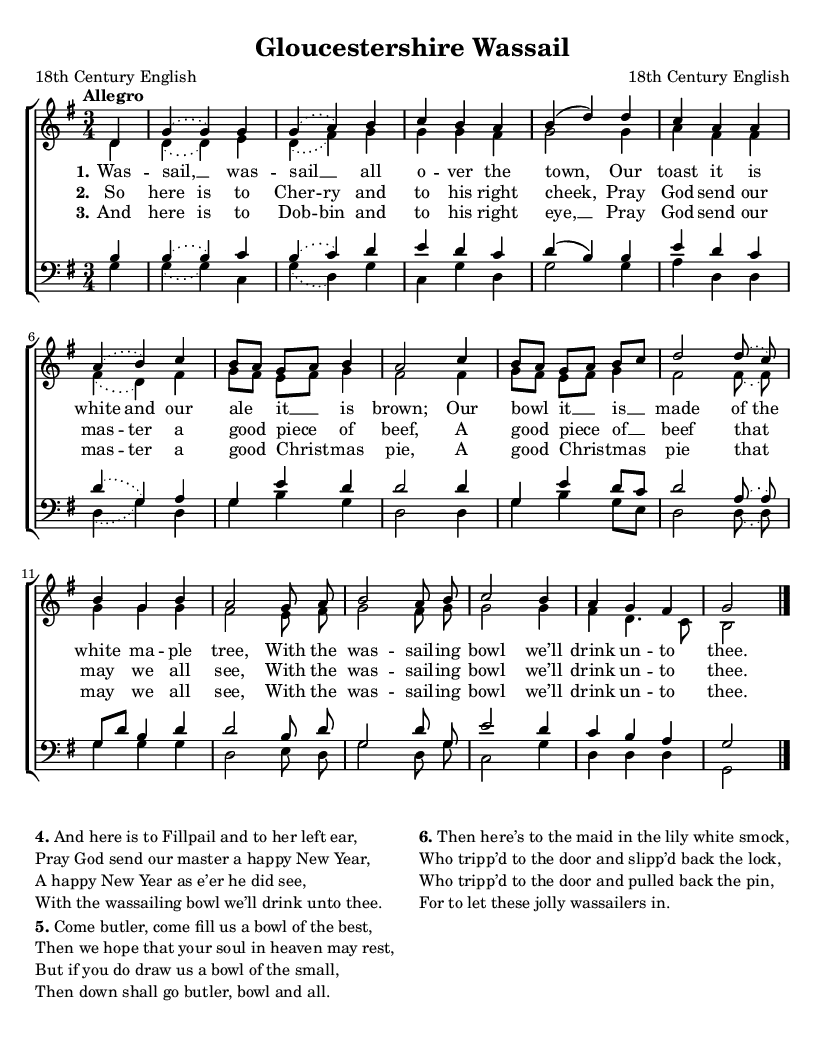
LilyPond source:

\version "2.14.2"
\include "header.ly"
\header {
  title = "Gloucestershire Wassail"
  poet = "18th Century English"
  composer = "18th Century English"
  %arranger = \markup\oldStyleNum"Arranged by BHB"
}
global = {
  \preamble
  \key g \major
  \time 3/4
  \autoBeamOff
}

sopMusic = \relative c' {
  \tempo"Allegro" 
  \partial 4 d4 |
  \slurDotted g4( g) g |
  g( a) b |
  c b a |
  \slurSolid b( d) d4 |
  
  c4 a a |
  \slurDotted a( b) c |
  \slurSolid b8[ a] g[ a] b4 |
  a2 c4 |
  
  b8[ a] g[ a] b[ c] |
  d2 \slurDotted d8\noBeam( c) |
  b4 g b |
  a2 g8\noBeam a |
  
  b2 a8\noBeam b |
  c2 b4 |
  a g fis |
  g2 \bar "|."
}
sopWords = \lyricmode {
  
}

altoMusic = \relative c' {
  d4 |
  \slurDotted d( d) e|
  d( fis) g|
  g g fis |
  g2 g4 |
  
  a4 fis fis |
  fis( d) fis |
  \slurSolid g8[ fis] e[ fis] g4 |
  fis2 fis4 |
  
  g8[ fis] e[ fis] g4 |
  fis2 \slurDotted fis8\noBeam( fis) |
  g4 g g |
  fis2 e8\noBeam fis |
  
  g2 fis8\noBeam g |
  g2 g4 |
  fis d4. c8 |
  b2
}
altoWords = \lyricmode {
  \set stanza = #"1."
  \set ignoreMelismata = ##t
  Was -- sail, __ _ was -- sail __ _ all o -- ver the town, _
  Our toast it is white and our ale _ it __ _ is brown;
  Our bowl _ it __ _ is __ _ made of the white ma -- ple tree,
  With the was -- sail -- ing bowl we’ll drink un -- to thee.
  \unset ignoreMelismata
  
  
  \set stanza = #"  4."
}
altoWordsII = {
  \set stanza = "2."
  \lyricmode {
    \set ignoreMelismata = ##t
    So here is to Cher -- ry and to his right cheek, _
    Pray God send our mas -- ter a good _ piece _ of beef,
    A good _ piece _ of __ _ beef that _ may we all see,
    With the was -- sail -- ing bowl we’ll drink un -- to thee.
  }
}
altoWordsIII = \lyricmode {
  \set stanza = #"3."
  \set ignoreMelismata = ##t
  And here is to Dob -- bin and to his right eye, __ _
  Pray God send our mas -- ter a good _ Christ -- _ mas pie,
  A good _ Christ -- _ mas _ pie that _ may we all see,
  With the was -- sail -- ing bowl we’ll drink un -- to thee.
  
  
  \set stanza = #"  6."
  \set ignoreMelismata = ##t
}

verses = \markup { \fill-line {
  \column {
  \line {\bold "4." And here is to Fillpail and to her left ear,}
  \line { Pray God send our master a happy New Year, }
  \line { A happy New Year as e’er he did see, }
  \line { With the wassailing bowl we’ll drink unto thee. }
  \vspace #0.1
  \line { \bold "5." Come butler, come fill us a bowl of the best, }
  \line { Then we hope that your soul in heaven may rest, }
  \line { But if you do draw us a bowl of the small, }
  \line { Then down shall go butler, bowl and all. }
  }
  \column {
  \line { \bold "6." Then here’s to the maid in the lily white smock, }
  \line { Who tripp’d to the door and slipp’d back the lock, }
  \line { Who tripp’d to the door and pulled back the pin, }
  \line { For to let these jolly wassailers in. }
  }}
}
altoWordsIV = \lyricmode {
}
altoWordsV = \lyricmode {
}
altoWordsVI = \lyricmode {
}
tenorMusic = \relative c' {
  b4 |
  \slurDotted b( b) c |
  b( c) d |
  e d c |
  \slurSolid d( b) b4 |
  
  \slurDotted
  e4 d c |
  d( g,) a |
  g e' d |
  d2 d4 |
  
  g, e' d8[ c] |
  d2 a8\noBeam( a) |
  g8[ d'] b4 d |
  d2 b8\noBeam d |
  
  g,2 d'8\noBeam g, |
  e'2 d4 |
  c b a |
  g2
}
tenorWords = \lyricmode {

}

bassMusic = \relative c {
  g'4 |
  \slurDotted g4( g) c, |
  g'( d) g |
  c, g' d |
  g2 g4 |
  
  a4 d, d |
  d( g) d |
  g b g |
  d2 d4 |
  
  g4 b g8[ e] |
  d2 \slurDotted d8\noBeam( d) |
  g4 g g |
  d2 e8\noBeam d |
  
  g2 d8 g |
  c,2 g'4 |
  d d d |
  g,2
}
bassWords = \lyricmode {

}

\score {
  <<
   \new ChoirStaff <<
    \new Staff = women <<
      \new Voice = "sopranos" { \voiceOne << \global \sopMusic>> }
      \new Voice = "altos" { \voiceTwo << \global \altoMusic >> }
    >>
    \new Lyrics \with { alignAboveContext = #"women" } \lyricsto "sopranos" \sopWords
    \new Lyrics = "altosVI"  \with { alignBelowContext = #"women" } \lyricsto "sopranos" \altoWordsVI
    \new Lyrics = "altosV"  \with { alignBelowContext = #"women" } \lyricsto "sopranos" \altoWordsV
    \new Lyrics = "altosIV"  \with { alignBelowContext = #"women" } \lyricsto "sopranos" \altoWordsIV
    \new Lyrics = "altosIII"  \with { alignBelowContext = #"women" } \lyricsto "sopranos" \altoWordsIII
    \new Lyrics = "altosII"  \with { alignBelowContext = #"women" } \lyricsto "sopranos" \altoWordsII
    \new Lyrics = "altos"  \with { alignBelowContext = #"women"  } \lyricsto "sopranos" \altoWords
   \new Staff = men <<
      \clef bass
      \new Voice = "tenors" { \voiceOne << \global \tenorMusic >> }
      \new Voice = "basses" { \voiceTwo << \global \bassMusic >> }
    >>
    \new Lyrics \with { alignAboveContext = #"men" } \lyricsto "tenors" \tenorWords
    \new Lyrics \with { alignBelowContext = #"men" } \lyricsto "basses" \bassWords
  >>
%    \new PianoStaff << \new Staff { \new Voice { \pianoRH } } \new Staff { \clef "bass" \pianoLH } >>
  >>
}
\verses